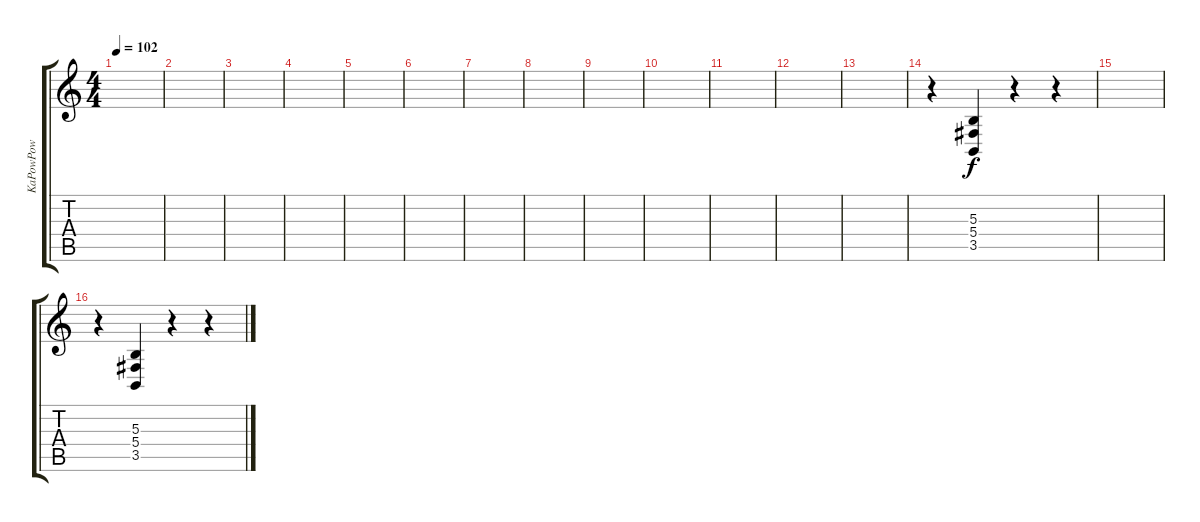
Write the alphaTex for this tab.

\track ("KaPowPow " "KaPowPow ") {instrument reversecymbal}
\staff {score tabs}
\tuning (Eb4 Bb3 Gb3 Db3 Ab2 Eb2) {hide}
\ts (4 4)
\tempo 102
\clef g2
\ks c
|
|
|
|
|
|
|
|
|
|
|
|
|
r.4 (5.3 5.4 3.5).4 r.4 r.4 |
|
r.4 (5.3 5.4 3.5).4 r.4 r.4
